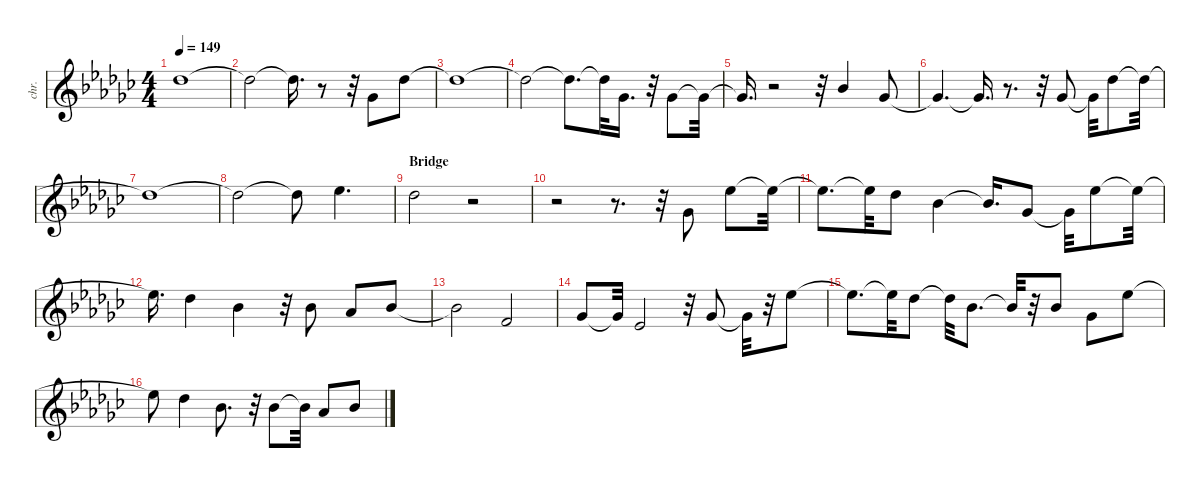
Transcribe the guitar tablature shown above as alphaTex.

\defaultSystemsLayout 4
\hideDynamics
\bracketExtendMode nobrackets
\otherSystemsTrackNameOrientation horizontal
\track ("Vocals-hid" "chr.") {defaultSystemsLayout 4 instrument voiceoohs}
\staff {score}
\tuning (Eb4 Bb3 Gb3 Db3 Ab2 Eb2)
\ts (4 4)
\tempo 149
\clef g2
\ks gb
10.1{t acc b}.1{dy f beam Down} |
10.1{t acc b}.2{beam Down} 10.1{t acc b}.16{d beam Down} r.8{beam Down} r.32{beam Down} 3.1{acc b}.8{beam Down} 10.1{acc b}.8{dy fff beam Down} |
10.1{t acc b}.1{dy f beam Down} |
10.1{t acc b}.2{beam Down} 10.1{t acc b}.8{d beam Down} 10.1{t acc b}.32{beam Down} 3.1{acc b}.16{d beam Down} r.32{beam Down} 3.1{acc b}.8{dy ff beam Up} 3.1{t acc b}.32{dy f beam Up} |
3.1{t acc b}.16{d beam Up} r.2{beam Up} r.32{beam Up} 7.1{acc b}.4{beam Up} 8.2{acc b}.8{beam Up} |
8.2{t acc b}.4{d beam Up} 8.2{t acc b}.16{d beam Up} r.8{d beam Up} r.32{beam Up} 3.1{acc b}.8{dy ff beam Up} 3.1{t acc b}.32{dy f beam Down} 10.1{acc b}.8{dy fff beam Down} 10.1{t acc b}.32{dy f beam Down} |
10.1{t acc b}.1{beam Down} |
10.1{t acc b}.2{beam Down} 10.1{t acc b}.8{beam Down} 12.1{acc b}.4{d dy ff beam Down} |
\section ("" "Bridge")
10.1{acc b}.2{beam Down} r.2{beam Down} |
r.2{beam Down} r.8{d beam Down} r.32{beam Down} 8.2{acc b}.8{dy f beam Up} 12.1{acc b}.8{dy ff beam Down} 12.1{t acc b}.32{dy f beam Down} |
12.1{t acc b}.8{d beam Down} 12.1{t acc b}.32{beam Down} 10.1{acc b}.8{beam Down} 12.2{acc b}.4{dy fff beam Down} 12.2{t acc b}.16{d dy f beam Up} 12.3{acc b}.8{beam Up} 12.3{t acc b}.32{beam Down} 12.1{acc b}.8{dy ff beam Down} 12.1{t acc b}.32{dy f beam Down} |
12.1{t acc b}.16{d beam Down} 10.1{acc b}.4{dy ff beam Down} 12.2{acc b}.4{dy f beam Down} r.32{beam Down} 12.2{acc b}.8{beam Down} 10.2{acc b}.8{dy ff beam Up} 12.2{acc b}.8{beam Up} |
12.2{t acc b}.2{dy f beam Down} 11.3{acc forcenatural}.2{dy ff beam Up} |
12.3{acc b}.8{dy f beam Up} 12.3{t acc b}.32{beam Up} 9.3{acc b}.2{beam Up} r.32{beam Up} 8.2{acc b}.8{beam Up} 8.2{t acc b}.32{beam Down} r.32{beam Down} 12.1{acc b}.8{dy ff beam Down} |
12.1{t acc b}.8{d dy f beam Down} 12.1{t acc b}.32{beam Down} 10.1{acc b}.8{beam Down} 10.1{t acc b}.32{beam Down} 7.1{acc b}.8{d dy ff beam Down} 7.1{t acc b}.32{dy f beam Up} r.32{beam Up} 7.1{acc b}.8{dy mp beam Up} 8.2{acc b}.8{dy f beam Down} 12.1{acc b}.8{dy ff beam Down} |
12.1{t acc b}.8{dy f beam Down} 10.1{acc b}.4{dy ff beam Down} 7.1{acc b}.8{d dy fff beam Down} r.32{beam Down} 7.1{acc b}.8{dy f beam Up} 7.1{t acc b}.32{beam Up} 5.1{acc b}.8{beam Up} 7.1{acc b}.8{dy ff beam Up}
